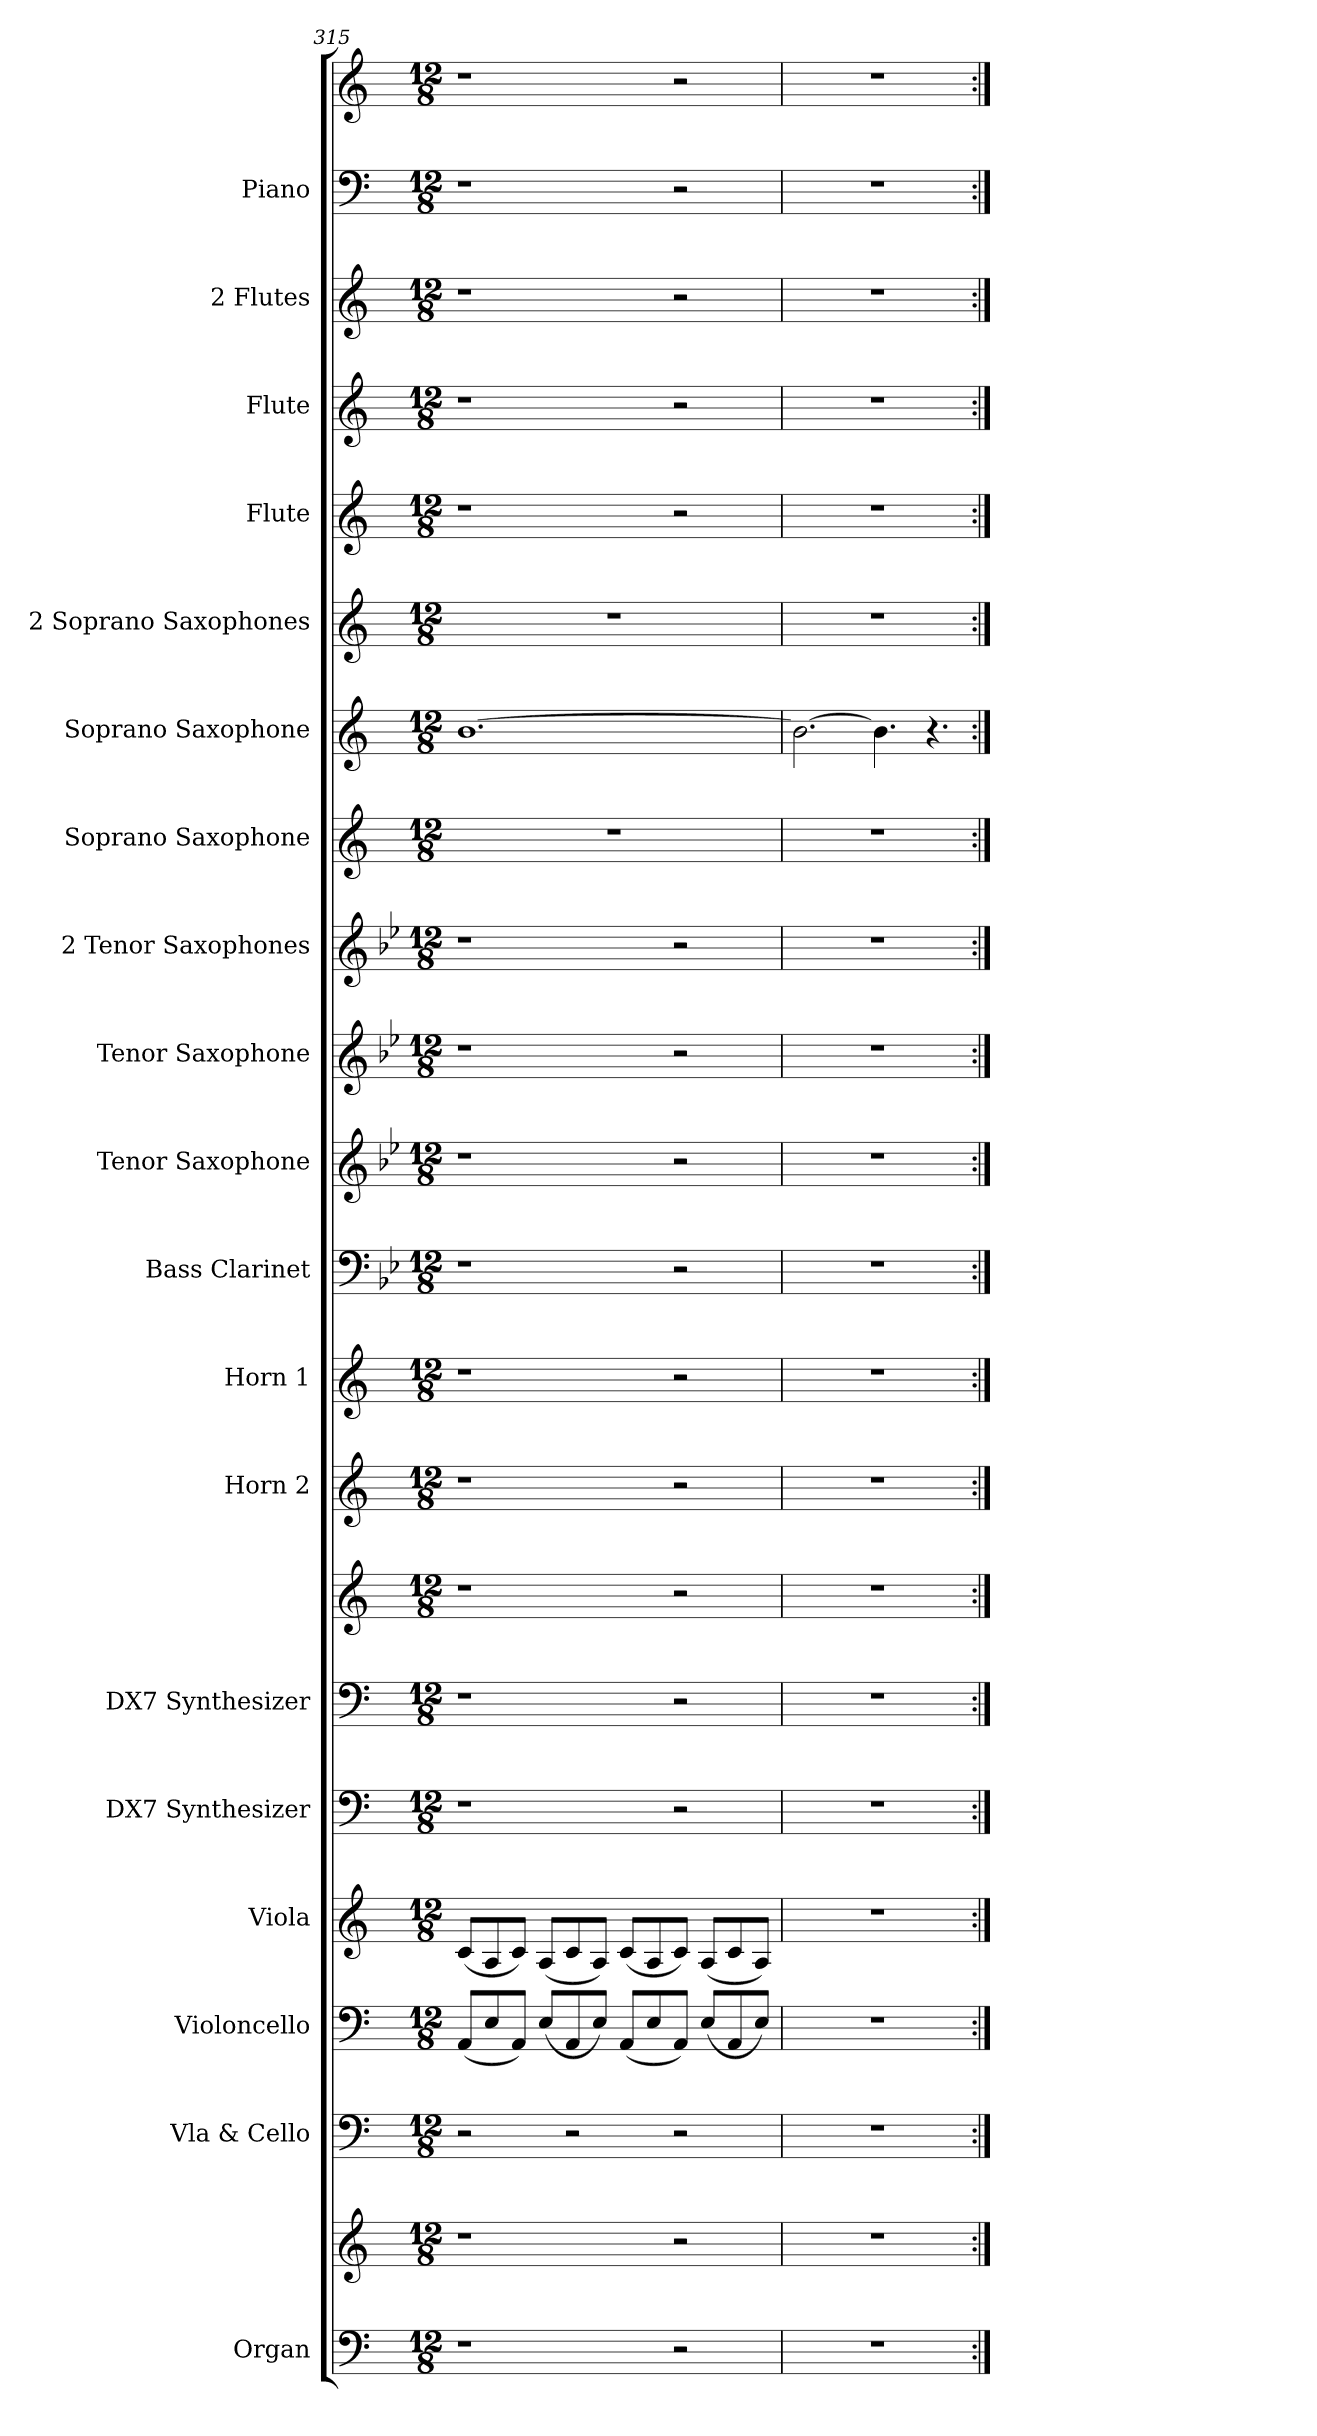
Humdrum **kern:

**kern	**kern	**kern	**kern	**kern	**kern	**kern	**kern	**kern	**kern	**kern	**kern	**kern	**kern	**kern	**kern	**kern	**kern	**kern	**kern	**kern	**kern
*part19	*part19	*part18	*part17	*part16	*part15	*part14	*part14	*part13	*part12	*part11	*part10	*part9	*part8	*part7	*part6	*part5	*part4	*part3	*part2	*part1	*part1
*staff22	*staff21	*staff20	*staff19	*staff18	*staff17	*staff16	*staff15	*staff14	*staff13	*staff12	*staff11	*staff10	*staff9	*staff8	*staff7	*staff6	*staff5	*staff4	*staff3	*staff2	*staff1
*I"Organ	*	*I"Vla &amp; Cello	*I"Violoncello	*I"Viola	*I"DX7 Synthesizer	*I"DX7 Synthesizer	*	*I"Horn 2	*I"Horn 1	*I"Bass Clarinet	*I"Tenor Saxophone	*I"Tenor Saxophone	*I"2 Tenor Saxophones	*I"Soprano Saxophone	*I"Soprano Saxophone	*I"2 Soprano Saxophones	*I"Flute	*I"Flute	*I"2 Flutes	*I"Piano	*
*I'Org.	*	*I'Vla &amp; Cello	*	*I'Vla	*I'DX7	*I'DX7	*	*I'Hn 2	*I'Hn 1	*I'B. Cl.	*I'Tenor 2	*I'Tenor 1	*I'2 Tenors	*I'Sop 2	*I'Sop 1	*I'2 Sops	*I'Fl 2	*I'Fl 1	*I'2 Fls	*I'Pno.	*
!!LO:LB:g=z
*clefF4	*clefG2	*clefF4	*clefF4	*clefG2	*clefF4	*clefF4	*clefG2	*clefG2	*clefG2	*clefF4	*clefG2	*clefG2	*clefG2	*clefG2	*clefG2	*clefG2	*clefG2	*clefG2	*clefG2	*clefF4	*clefG2
*	*	*	*	*	*	*	*	*ITrd4c7	*ITrd4c7	*ITrd8c14	*ITrd8c14	*ITrd8c14	*ITrd8c14	*ITrd1c2	*ITrd1c2	*ITrd1c2	*	*	*	*	*
*k[]	*k[]	*k[]	*k[]	*k[]	*k[]	*k[]	*k[]	*k[b-]	*k[b-]	*k[b-e-]	*k[b-e-]	*k[b-e-]	*k[b-e-]	*k[b-e-]	*k[b-e-]	*k[b-e-]	*k[]	*k[]	*k[]	*k[]	*k[]
*M12/8	*M12/8	*M12/8	*M12/8	*M12/8	*M12/8	*M12/8	*M12/8	*M12/8	*M12/8	*M12/8	*M12/8	*M12/8	*M12/8	*M12/8	*M12/8	*M12/8	*M12/8	*M12/8	*M12/8	*M12/8	*M12/8
=315	=315	=315	=315	=315	=315	=315	=315	=315	=315	=315	=315	=315	=315	=315	=315	=315	=315	=315	=315	=315	=315
1r	1r	2r	(<8AA/L	(<8c/L	1r	1r	1r	1r	1r	1r	1r	1r	1r	1.r	[1.a	1.r	1r	1r	1r	1r	1r
.	.	.	8E/	8A/	.	.	.	.	.	.	.	.	.	.	.	.	.	.	.	.	.
.	.	.	8AA/J)	8c/J)	.	.	.	.	.	.	.	.	.	.	.	.	.	.	.	.	.
.	.	.	(<8E/L	(<8A/L	.	.	.	.	.	.	.	.	.	.	.	.	.	.	.	.	.
.	.	2r	8AA/	8c/	.	.	.	.	.	.	.	.	.	.	.	.	.	.	.	.	.
.	.	.	8E/J)	8A/J)	.	.	.	.	.	.	.	.	.	.	.	.	.	.	.	.	.
.	.	.	(<8AA/L	(<8c/L	.	.	.	.	.	.	.	.	.	.	.	.	.	.	.	.	.
.	.	.	8E/	8A/	.	.	.	.	.	.	.	.	.	.	.	.	.	.	.	.	.
2r	2r	2r	8AA/J)	8c/J)	2r	2r	2r	2r	2r	2r	2r	2r	2r	.	.	.	2r	2r	2r	2r	2r
.	.	.	(<8E/L	(<8A/L	.	.	.	.	.	.	.	.	.	.	.	.	.	.	.	.	.
.	.	.	8AA/	8c/	.	.	.	.	.	.	.	.	.	.	.	.	.	.	.	.	.
.	.	.	8E/J)	8A/J)	.	.	.	.	.	.	.	.	.	.	.	.	.	.	.	.	.
=316	=316	=316	=316	=316	=316	=316	=316	=316	=316	=316	=316	=316	=316	=316	=316	=316	=316	=316	=316	=316	=316
1.r	1.r	1.r	1.r	1.r	1.r	1.r	1.r	1.r	1.r	1.r	1.r	1.r	1.r	1.r	2.a\_	1.r	1.r	1.r	1.r	1.r	1.r
.	.	.	.	.	.	.	.	.	.	.	.	.	.	.	4.a\]	.	.	.	.	.	.
.	.	.	.	.	.	.	.	.	.	.	.	.	.	.	4.r	.	.	.	.	.	.
=:|!	=:|!	=:|!	=:|!	=:|!	=:|!	=:|!	=:|!	=:|!	=:|!	=:|!	=:|!	=:|!	=:|!	=:|!	=:|!	=:|!	=:|!	=:|!	=:|!	=:|!	=:|!
*-	*-	*-	*-	*-	*-	*-	*-	*-	*-	*-	*-	*-	*-	*-	*-	*-	*-	*-	*-	*-	*-
